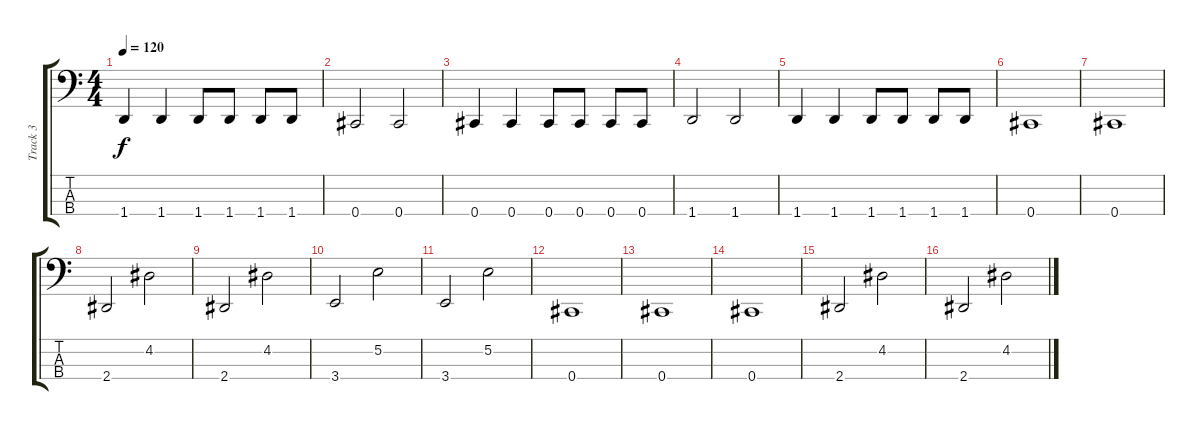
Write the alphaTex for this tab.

\track ("Track 3" "Track 3") {instrument electricbassfinger}
\staff {score tabs}
\tuning (E2 B1 Gb1 Db1) {hide}
\ts (4 4)
\tempo 120
\clef f4
\ks c
1.4.4{dy f} 1.4.4 1.4.8 1.4.8 1.4.8 1.4.8 |
0.4.2 0.4.2 |
0.4.4 0.4.4 0.4.8 0.4.8 0.4.8 0.4.8 |
1.4.2 1.4.2 |
1.4.4 1.4.4 1.4.8 1.4.8 1.4.8 1.4.8 |
0.4.1 |
0.4.1 |
2.4.2 4.2.2 |
2.4.2 4.2.2 |
3.4.2 5.2.2 |
3.4.2 5.2.2 |
0.4.1 |
0.4.1 |
0.4.1 |
2.4.2 4.2.2 |
2.4.2 4.2.2
